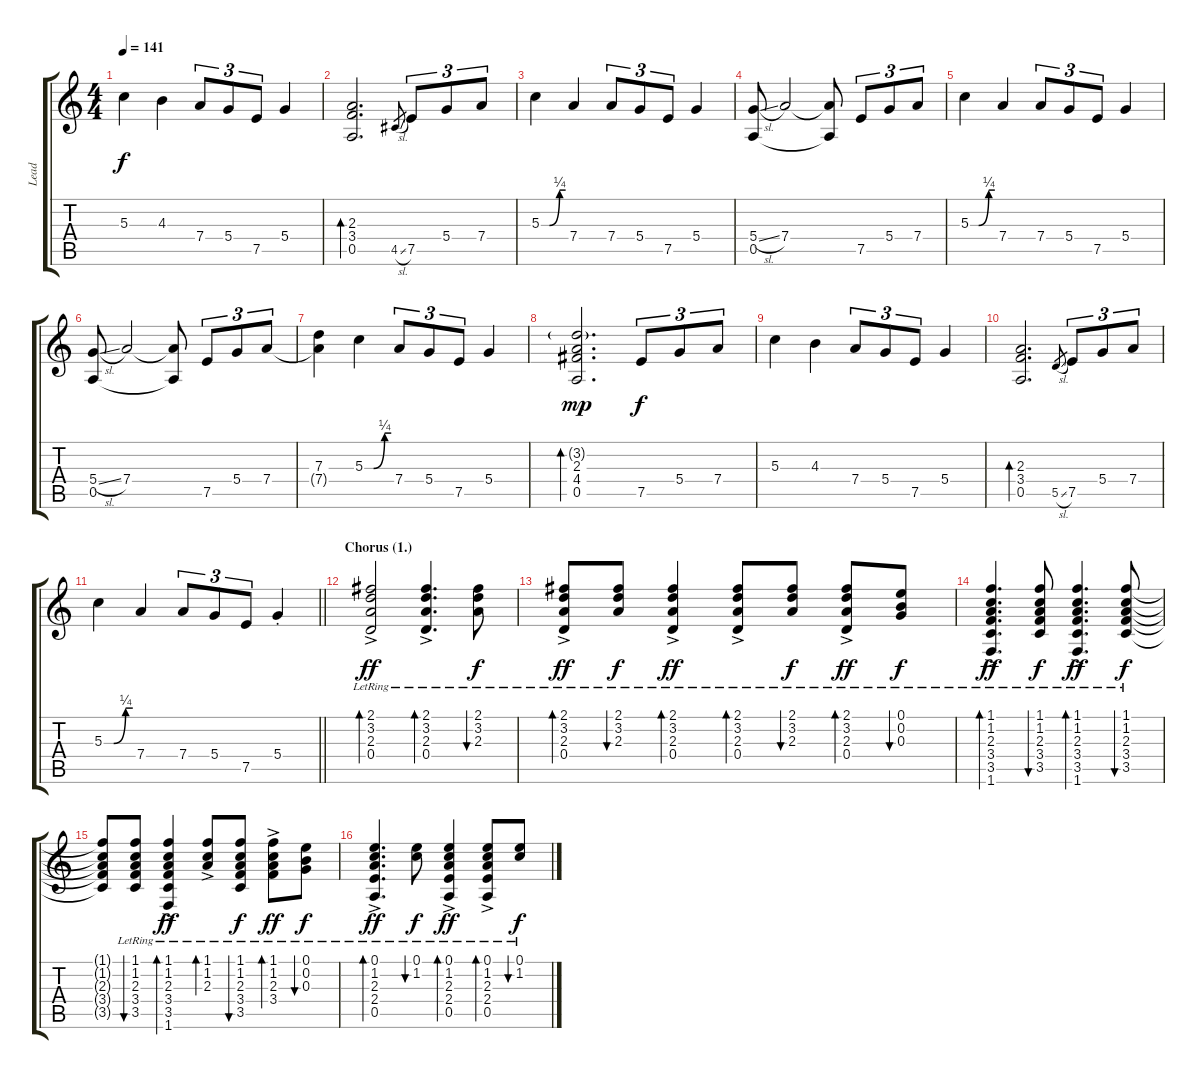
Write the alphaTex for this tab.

\track ("Lead" "Lead") {instrument overdrivenguitar}
\staff {score tabs}
\tuning (E4 B3 G3 D3 A2 E2) {hide}
\ts (4 4)
\tempo 141
\clef g2
\ks c
5.3.4{dy f} 4.3.4 7.4.8{tu (3 2)} 5.4.8{tu (3 2)} 7.5.8{tu (3 2)} 5.4.4 |
(2.3 3.4 0.5).2{d bd 60} 4.5{sl}.8{gr} 7.5.8{tu (3 2)} 5.4.8{tu (3 2)} 7.4.8{tu (3 2)} |
5.3{be (custom 0 0 20 0 45 1 60 1)}.4 7.4.4 7.4.8{tu (3 2)} 5.4.8{tu (3 2)} 7.5.8{tu (3 2)} 5.4.4 |
(5.4{sl} 0.5).8 7.4.2 (7.4{t} 0.5{t}).8 7.5.8{tu (3 2)} 5.4.8{tu (3 2)} 7.4.8{tu (3 2)} |
5.3{be (custom 0 0 20 0 45 1 60 1)}.4 7.4.4 7.4.8{tu (3 2)} 5.4.8{tu (3 2)} 7.5.8{tu (3 2)} 5.4.4 |
(5.4{sl} 0.5).8 7.4.2 (7.4{t} 0.5{t}).8 7.5.8{tu (3 2)} 5.4.8{tu (3 2)} 7.4.8{tu (3 2)} |
(7.3 7.4{t}).4 5.3{be (custom 0 0 20 0 45 1 60 1)}.4 7.4.8{tu (3 2)} 5.4.8{tu (3 2)} 7.5.8{tu (3 2)} 5.4.4 |
(3.2{g} 2.3 4.4 0.5).2{d bd 60 dy mp} 7.5.8{tu (3 2) dy f} 5.4.8{tu (3 2)} 7.4.8{tu (3 2)} |
5.3.4 4.3.4 7.4.8{tu (3 2)} 5.4.8{tu (3 2)} 7.5.8{tu (3 2)} 5.4.4 |
(2.3 3.4 0.5).2{d bd 60} 5.5{sl}.8{gr} 7.5.8{tu (3 2)} 5.4.8{tu (3 2)} 7.4.8{tu (3 2)} |
\barLineRight lightlight
5.3{be (custom 0 0 20 0 45 1 60 1)}.4 7.4.4 7.4.8{tu (3 2)} 5.4.8{tu (3 2)} 7.5.8{tu (3 2)} 5.4{st}.4 |
\section ("" "Chorus (1.)")
(2.1{ac lr} 3.2{lr} 2.3{lr} 0.4{lr}).2{bd 60 dy ff} (2.1{ac lr} 3.2{lr} 2.3{lr} 0.4{lr}).4{d bd 30} (2.1{lr} 3.2{lr} 2.3{lr}).8{bu 30 dy f} |
(2.1{ac lr} 3.2{lr} 2.3{lr} 0.4{lr}).8{bd 30 dy ff} (2.1{lr} 3.2{lr} 2.3{lr}).8{bu 30 dy f} (2.1{ac lr} 3.2{lr} 2.3{lr} 0.4{lr}).4{bd 30 dy ff} (2.1{ac lr} 3.2{lr} 2.3{lr} 0.4{lr}).8{bd 30} (2.1{lr} 3.2{lr} 2.3{lr}).8{bu 30 dy f} (2.1{ac lr} 3.2{lr} 2.3{lr} 0.4{lr}).8{bd 30 dy ff} (0.1{lr} 0.2{lr} 0.3{lr}).8{bu 30 dy f} |
(1.1{ac lr} 1.2{lr} 2.3{lr} 3.4{lr} 3.5{lr} 1.6{lr}).4{d bd 30 dy ff} (1.1{lr} 1.2{lr} 2.3{lr} 3.4{lr} 3.5{lr}).8{bu 30 dy f} (1.1{ac lr} 1.2{lr} 2.3{lr} 3.4{lr} 3.5{lr} 1.6{lr}).4{d bd 30 dy ff} (1.1{lr} 1.2{lr} 2.3{lr} 3.4{lr} 3.5{lr}).8{bu 30 dy f} |
(1.1{t} 1.2{t} 2.3{t} 3.4{t} 3.5{t}).8 (1.1{lr} 1.2{lr} 2.3{lr} 3.4{lr} 3.5{lr}).8{bu 30} (1.1{ac lr} 1.2{lr} 2.3{lr} 3.4{lr} 3.5{lr} 1.6{lr}).4{bd 30 dy ff} (1.1{ac lr} 1.2{lr} 2.3{lr}).8{bd 30} (1.1{lr} 1.2{lr} 2.3{lr} 3.4{lr} 3.5{lr}).8{bu 30 dy f} (1.1{ac lr} 1.2{lr} 2.3{lr} 3.4{lr}).8{bd 30 dy ff} (0.1{lr} 0.2{lr} 0.3{lr}).8{bu 30 dy f} |
(0.1{lr} 1.2{ac lr} 2.3{lr} 2.4{lr} 0.5{lr}).4{d bd 30 dy ff} (0.1{lr} 1.2{lr}).8{bu 30 dy f} (0.1{lr} 1.2{ac lr} 2.3{lr} 2.4{lr} 0.5{lr}).4{bd 30 dy ff} (0.1{lr} 1.2{ac lr} 2.3{lr} 2.4{lr} 0.5{lr}).8{bd 30} (0.1{lr} 1.2{lr}).8{bu 30 dy f}
